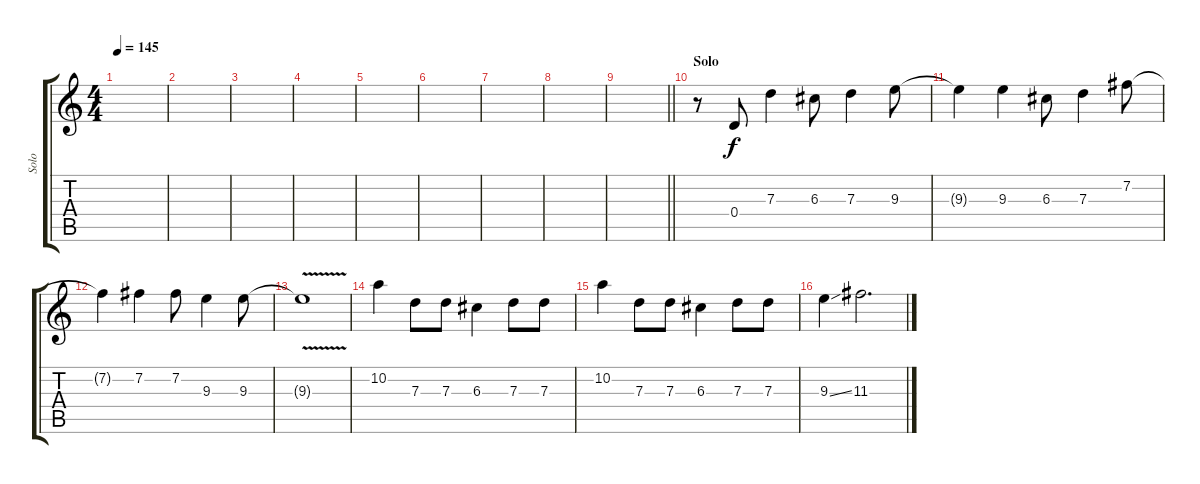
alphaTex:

\track ("Solo" "Solo") {instrument distortionguitar}
\staff {score tabs}
\tuning (E4 B3 G3 D3 A2 E2) {hide}
\ts (4 4)
\tempo 145
\clef g2
\ks c
|
|
|
|
|
|
|
|
\barLineRight lightlight
|
\section ("" "Solo")
r.8{volume 13} 0.4.8 7.3.4 6.3.8{txt ""} 7.3.4 9.3.8 |
9.3{t}.4 9.3.4 6.3.8 7.3.4 7.2.8 |
7.2{t}.4 7.2.4 7.2.8 9.3.4 9.3.8 |
9.3{v t}.1 |
10.2.4 7.3.8 7.3.8 6.3.4 7.3.8 7.3.8 |
10.2.4 7.3.8 7.3.8 6.3.4 7.3.8 7.3.8 |
9.3{ss}.4 11.3.2{d}
